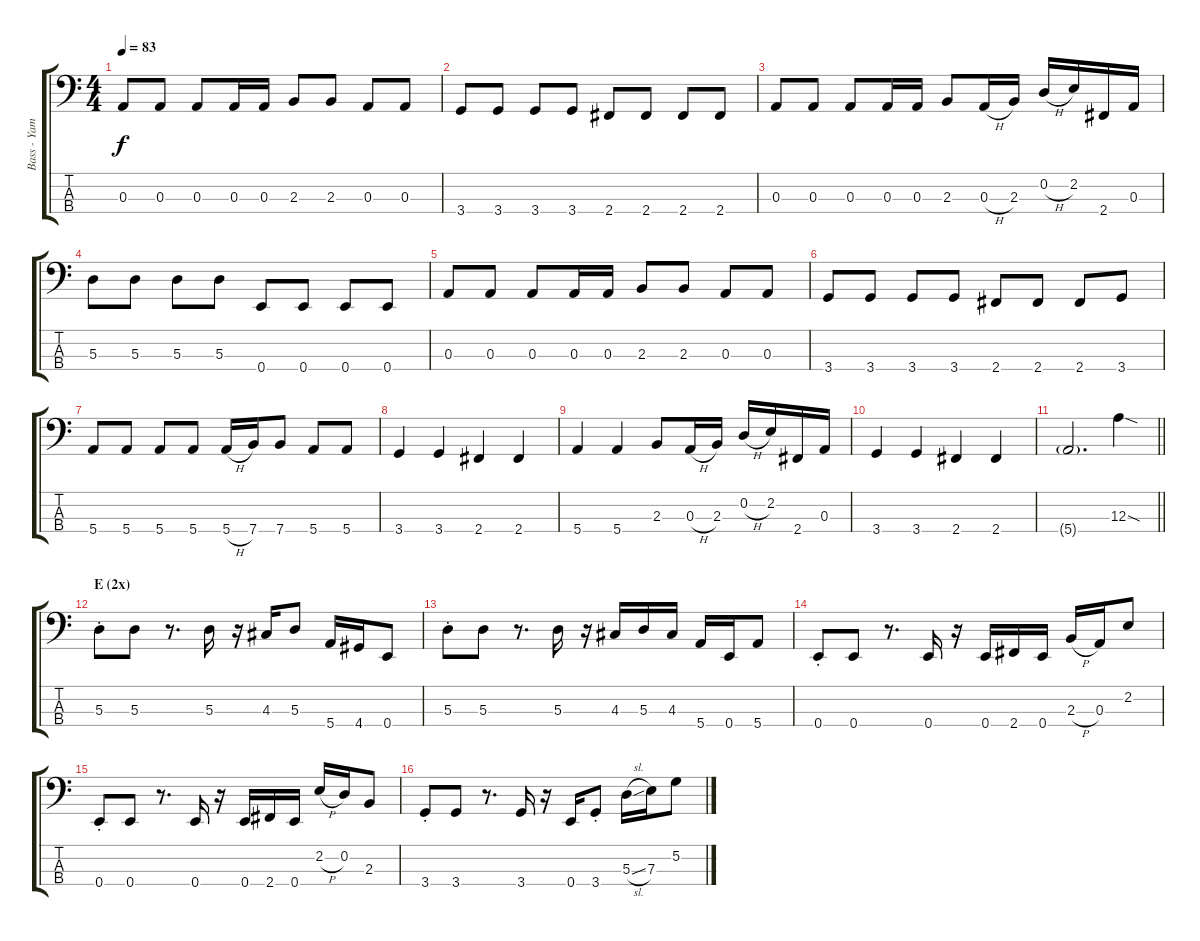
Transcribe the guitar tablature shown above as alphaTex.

\track ("Bass - Yamada" "Bass - Yam") {instrument electricbasspick}
\staff {score tabs}
\tuning (G2 D2 A1 E1) {hide}
\ts (4 4)
\tempo 83
\clef f4
\ks c
0.3.8{dy f} 0.3.8 0.3.8 0.3.16 0.3.16 2.3.8 2.3.8 0.3.8 0.3.8 |
3.4.8 3.4.8 3.4.8 3.4.8 2.4.8 2.4.8 2.4.8 2.4.8 |
0.3.8 0.3.8 0.3.8 0.3.16 0.3.16 2.3.8 0.3{h}.16 2.3.16 0.2{h}.16 2.2.16 2.4.16 0.3.16 |
5.3.8 5.3.8 5.3.8 5.3.8 0.4.8 0.4.8 0.4.8 0.4.8 |
0.3.8 0.3.8 0.3.8 0.3.16 0.3.16 2.3.8 2.3.8 0.3.8 0.3.8 |
3.4.8 3.4.8 3.4.8 3.4.8 2.4.8 2.4.8 2.4.8 3.4.8 |
5.4.8 5.4.8 5.4.8 5.4.8 5.4{h}.16 7.4.16 7.4.8 5.4.8 5.4.8 |
3.4.4 3.4.4 2.4.4 2.4.4 |
5.4.4 5.4.4 2.3.8 0.3{h}.16 2.3.16 0.2{h}.16 2.2.16 2.4.16 0.3.16 |
3.4.4 3.4.4 2.4.4 2.4.4 |
\barLineRight lightlight
5.4{g}.2{d} 12.3{sod}.4 |
\section ("" "E (2x)")
5.3{st}.8 5.3.8 r.8{d} 5.3.16 r.16 4.3.16 5.3.8 5.4.16 4.4.16 0.4.8 |
5.3{st}.8 5.3.8 r.8{d} 5.3.16 r.16 4.3.16 5.3.16 4.3.16 5.4.16 0.4.16 5.4.8 |
0.4{st}.8 0.4.8 r.8{d} 0.4.16 r.16 0.4.16 2.4.16 0.4.16 2.3{h}.16 0.3.16 2.2.8 |
0.4{st}.8 0.4.8 r.8{d} 0.4.16 r.16 0.4.16 2.4.16 0.4.16 2.2{h}.16 0.2.16 2.3.8 |
3.4{st}.8 3.4.8 r.8{d} 3.4.16 r.16 0.4.16 3.4{st}.8 5.3{sl}.16 7.3.16 5.2.8
